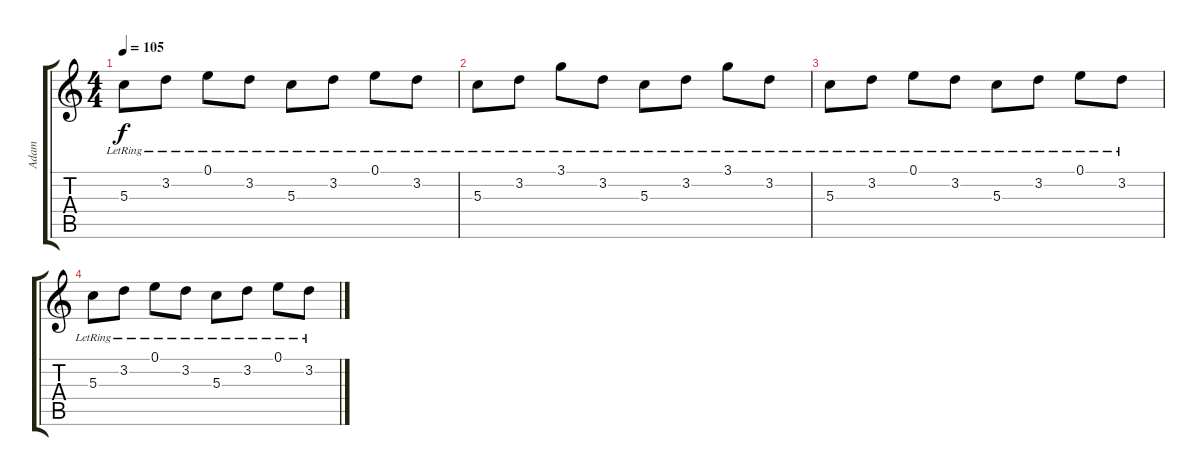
\track ("Adam" "Adam") {instrument electricguitarjazz}
\staff {score tabs}
\tuning (E4 B3 G3 D3 A2 E2) {hide}
\ts (4 4)
\tempo 105
\clef g2
\ks c
5.3{lr}.8{dy f} 3.2{lr}.8 0.1{lr}.8 3.2{lr}.8 5.3{lr}.8 3.2{lr}.8 0.1{lr}.8 3.2{lr}.8 |
5.3{lr}.8 3.2{lr}.8 3.1{lr}.8 3.2{lr}.8 5.3{lr}.8 3.2{lr}.8 3.1{lr}.8 3.2{lr}.8 |
5.3{lr}.8 3.2{lr}.8 0.1{lr}.8 3.2{lr}.8 5.3{lr}.8 3.2{lr}.8 0.1{lr}.8 3.2{lr}.8 |
5.3{lr}.8 3.2{lr}.8 0.1{lr}.8 3.2{lr}.8 5.3{lr}.8 3.2{lr}.8 0.1{lr}.8 3.2{lr}.8
